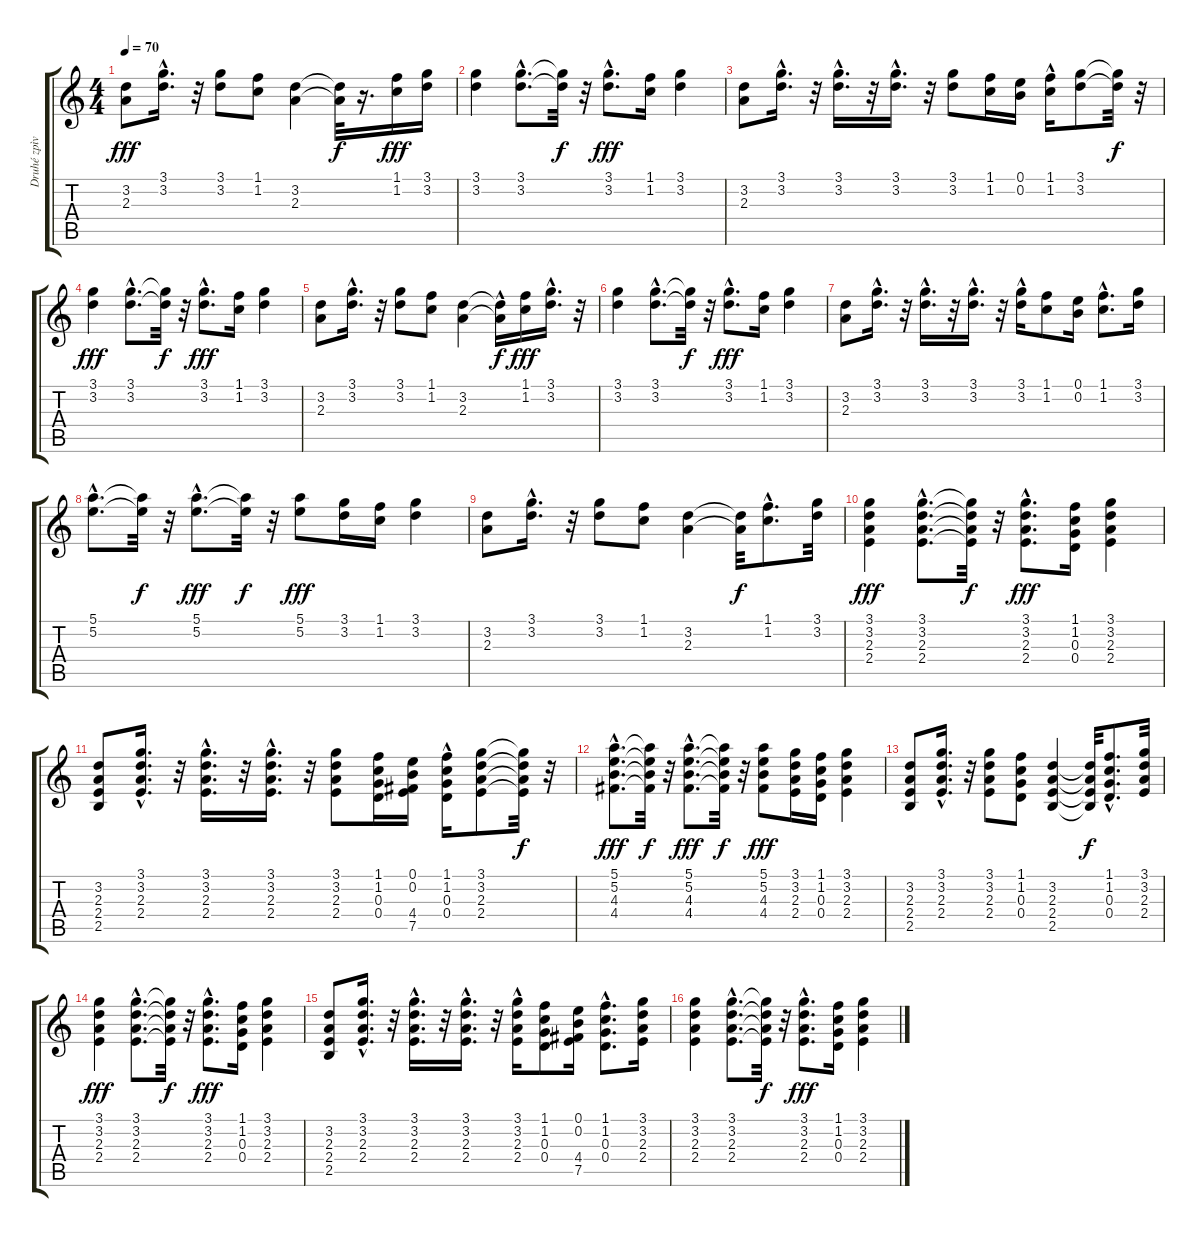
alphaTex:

\track ("Druhé zpìvy" "Druhé zpìv") {instrument choiraahs}
\staff {score tabs}
\tuning (E5 B4 G4 D4 A3 E3) {hide}
\ts (4 4)
\tempo 70
\clef g2
\ks c
(3.2 2.3).8{dy fff} (3.1{hac} 3.2{hac}).16{d} r.32 (3.1 3.2).8 (1.1 1.2).8 (3.2 2.3).4 (3.2{t} 2.3{t}).32{dy f} r.16{d} (1.1 1.2).16{dy fff} (3.1 3.2).16 |
(3.1 3.2).4 (3.1{hac} 3.2{hac}).8{d} (3.1{t} 3.2{t}).32{dy f} r.32 (3.1{hac} 3.2{hac}).8{d dy fff} (1.1 1.2).16 (3.1 3.2).4 |
(3.2 2.3).8 (3.1{hac} 3.2{hac}).16{d} r.32 (3.1{hac} 3.2{hac}).16{d} r.32 (3.1{hac} 3.2{hac}).16{d} r.32 (3.1 3.2).8 (1.1 1.2).16 (0.1 0.2).16 (1.1{hac} 1.2).16 (3.1 3.2).8 (3.1{t} 3.2{t}).32{dy f} r.32 |
(3.1 3.2).4{dy fff} (3.1{hac} 3.2{hac}).8{d} (3.1{t} 3.2{t}).32{dy f} r.32 (3.1{hac} 3.2{hac}).8{d dy fff} (1.1 1.2).16 (3.1 3.2).4 |
(3.2 2.3).8 (3.1{hac} 3.2{hac}).16{d} r.32 (3.1 3.2).8 (1.1 1.2).8 (3.2 2.3).4 (3.2{hac t} 2.3{t}).16{dy f} (1.1 1.2).16{dy fff} (3.1{hac} 3.2{hac}).16{d} r.32 |
(3.1 3.2).4 (3.1{hac} 3.2{hac}).8{d} (3.1{t} 3.2{t}).32{dy f} r.32 (3.1{hac} 3.2{hac}).8{d dy fff} (1.1 1.2).16 (3.1 3.2).4 |
(3.2 2.3).8 (3.1{hac} 3.2{hac}).16{d} r.32 (3.1{hac} 3.2{hac}).16{d} r.32 (3.1{hac} 3.2{hac}).16{d} r.32 (3.1{hac} 3.2).16 (1.1 1.2).8 (0.1 0.2).16 (1.1{hac} 1.2{hac}).8{d} (3.1 3.2).16 |
(5.1{hac} 5.2{hac}).8{d} (5.1{t} 5.2{t}).32{dy f} r.32 (5.1{hac} 5.2{hac}).8{d dy fff} (5.1{t} 5.2{t}).32{dy f} r.32 (5.1 5.2).8{dy fff} (3.1 3.2).16 (1.1 1.2).16 (3.1 3.2).4 |
(3.2 2.3).8 (3.1{hac} 3.2{hac}).16{d} r.32 (3.1 3.2).8 (1.1 1.2).8 (3.2 2.3).4 (3.2{t} 2.3{t}).32{dy f} (1.1{hac} 1.2{hac}).8{d volume 15} (3.1 3.2).32 |
(3.1 3.2 2.3 2.4).4{dy fff} (3.1{hac} 3.2{hac} 2.3{hac} 2.4{hac}).8{d} (3.1{t} 3.2{t} 2.3{t} 2.4{t}).32{dy f} r.32 (3.1{hac} 3.2{hac} 2.3{hac} 2.4{hac}).8{d dy fff} (1.1 1.2 0.3 0.4).16 (3.1 3.2 2.3 2.4).4 |
(3.2 2.3 2.4 2.5).8 (3.1{hac} 3.2{hac} 2.3{hac} 2.4{hac}).16{d} r.32 (3.1{hac} 3.2{hac} 2.3{hac} 2.4{hac}).16{d} r.32 (3.1{hac} 3.2{hac} 2.3{hac} 2.4{hac}).16{d} r.32 (3.1 3.2 2.3 2.4).8 (1.1 1.2 0.3 0.4).16 (0.1 0.2 4.4 7.5).16 (1.1{hac} 1.2 0.3 0.4).16 (3.1 3.2 2.3 2.4).8 (3.1{t} 3.2{t} 2.3{t} 2.4{t}).32{dy f} r.32 |
(5.1{hac} 5.2{hac} 4.3{hac} 4.4{hac}).8{d dy fff} (5.1{t} 5.2{t} 4.3{t} 4.4{t}).32{dy f} r.32 (5.1{hac} 5.2{hac} 4.3{hac} 4.4{hac}).8{d dy fff} (5.1{t} 5.2{t} 4.3{t} 4.4{t}).32{dy f} r.32 (5.1 5.2 4.3 4.4).8{dy fff} (3.1 3.2 2.3 2.4).16 (1.1 1.2 0.3 0.4).16 (3.1 3.2 2.3 2.4).4 |
(3.2 2.3 2.4 2.5).8 (3.1{hac} 3.2{hac} 2.3{hac} 2.4{hac}).16{d} r.32 (3.1 3.2 2.3 2.4).8 (1.1 1.2 0.3 0.4).8 (3.2 2.3 2.4 2.5).4 (3.2{t} 2.3{t} 2.4{t} 2.5{t}).32{dy f} (1.1{hac} 1.2{hac} 0.3{hac} 0.4{hac}).8{d} (3.1 3.2 2.3 2.4).32 |
(3.1 3.2 2.3 2.4).4{dy fff} (3.1{hac} 3.2{hac} 2.3{hac} 2.4{hac}).8{d} (3.1{t} 3.2{t} 2.3{t} 2.4{t}).32{dy f} r.32 (3.1{hac} 3.2{hac} 2.3{hac} 2.4{hac}).8{d dy fff} (1.1 1.2 0.3 0.4).16 (3.1 3.2 2.3 2.4).4 |
(3.2 2.3 2.4 2.5).8 (3.1{hac} 3.2{hac} 2.3{hac} 2.4{hac}).16{d} r.32 (3.1{hac} 3.2{hac} 2.3{hac} 2.4{hac}).16{d} r.32 (3.1{hac} 3.2{hac} 2.3{hac} 2.4{hac}).16{d} r.32 (3.1{hac} 3.2 2.3 2.4).16 (1.1 1.2 0.3 0.4).8 (0.1 0.2 4.4 7.5).16 (1.1{hac} 1.2{hac} 0.3{hac} 0.4{hac}).8{d} (3.1 3.2 2.3 2.4).16 |
(3.1 3.2 2.3 2.4).4 (3.1{hac} 3.2{hac} 2.3{hac} 2.4{hac}).8{d} (3.1{t} 3.2{t} 2.3{t} 2.4{t}).32{dy f} r.32 (3.1{hac} 3.2{hac} 2.3{hac} 2.4{hac}).8{d dy fff} (1.1 1.2 0.3 0.4).16 (3.1 3.2 2.3 2.4).4
